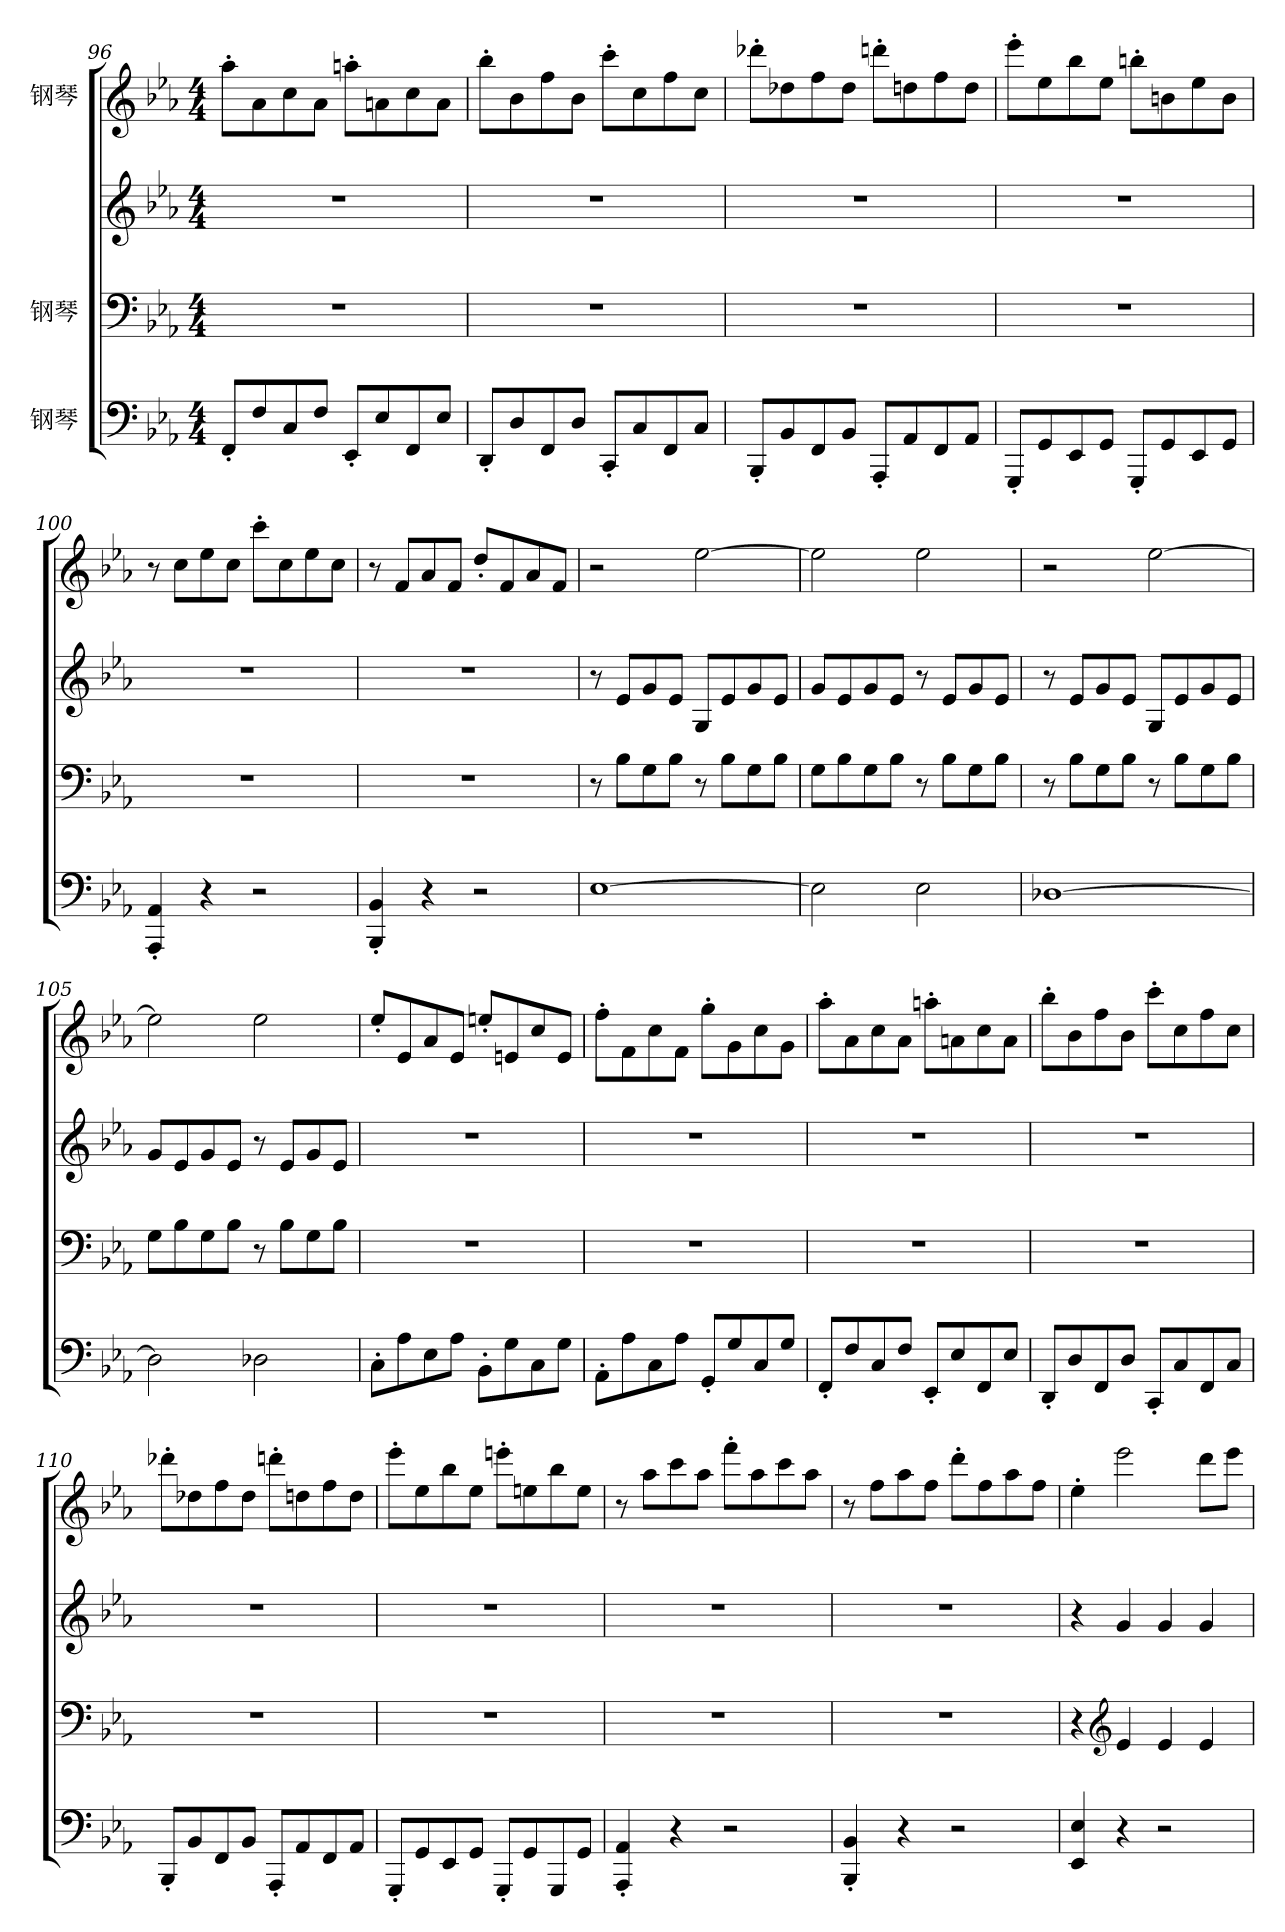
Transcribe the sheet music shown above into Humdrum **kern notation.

**kern	**kern	**kern	**kern
*part3	*part2	*part2	*part1
*staff4	*staff3	*staff2	*staff1
*I"钢琴	*I"钢琴	*	*I"钢琴
*clefF4	*clefF4	*clefG2	*clefG2
*k[b-e-a-]	*k[b-e-a-]	*k[b-e-a-]	*k[b-e-a-]
*M4/4	*M4/4	*M4/4	*M4/4
*MM302	*MM302	*MM302	*MM302
=96	=96	=96	=96
8FF'/L	1r	1r	8aa-'\L
8F/	.	.	8a-\
8C/	.	.	8cc\
8F/J	.	.	8a-\J
*	*	*	*MM304
8EE-'/L	.	.	8aan'\L
8E-/	.	.	8an\
8FF/	.	.	8cc\
8E-/J	.	.	8a\J
!!LO:LB:g=z
=97	=97	=97	=97
*	*	*	*MM306
8DD'/L	1r	1r	8bb-'\L
8D/	.	.	8b-\
8FF/	.	.	8ff\
8D/J	.	.	8b-\J
*	*	*	*MM308
8CC'/L	.	.	8ccc'\L
8C/	.	.	8cc\
8FF/	.	.	8ff\
8C/J	.	.	8cc\J
=98	=98	=98	=98
*	*	*	*MM310
8BBB-'/L	1r	1r	8ddd-X'\L
8BB-/	.	.	8dd-X\
8FF/	.	.	8ff\
8BB-/J	.	.	8dd-\J
*	*	*	*MM314
8AAA-'/L	.	.	8dddn'\L
8AA-/	.	.	8ddn\
8FF/	.	.	8ff\
8AA-/J	.	.	8dd\J
=99	=99	=99	=99
*	*	*	*MM316
8GGG'/L	1r	1r	8eee-'\L
8GG/	.	.	8ee-\
8EE-/	.	.	8bb-\
8GG/J	.	.	8ee-\J
*	*	*	*MM318
8GGG'/L	.	.	8bbn'\L
8GG/	.	.	8bn\
8EE-/	.	.	8ee-\
8GG/J	.	.	8b\J
=100	=100	=100	=100
*	*	*	*MM292
4AAA-/' 4AA-/'	1r	1r	8r
.	.	.	8cc\L
4r	.	.	8ee-\
.	.	.	8cc\J
2r	.	.	8ccc'\L
.	.	.	8cc\
.	.	.	8ee-\
.	.	.	8cc\J
!!LO:PB:g=z
=101	=101	=101	=101
4BBB-/' 4BB-/'	1r	1r	8r
.	.	.	8f/L
4r	.	.	8a-/
.	.	.	8f/J
2r	.	.	8dd'/L
.	.	.	8f/
.	.	.	8a-/
.	.	.	8f/J
=102	=102	=102	=102
*	*	*	*MM288
[1E-	8r	8r	2r
.	8B-\L	8e-/L	.
.	8G\	8g/	.
.	8B-\J	8e-/J	.
.	8r	8G/L	[2ee-\
.	8B-\L	8e-/	.
.	8G\	8g/	.
.	8B-\J	8e-/J	.
=103	=103	=103	=103
2E-\]	8G\L	8g/L	2ee-\]
.	8B-\	8e-/	.
.	8G\	8g/	.
.	8B-\J	8e-/J	.
2E-\	8r	8r	2ee-\
.	8B-\L	8e-/L	.
.	8G\	8g/	.
.	8B-\J	8e-/J	.
=104	=104	=104	=104
[1D-X	8r	8r	2r
.	8B-\L	8e-/L	.
.	8G\	8g/	.
.	8B-\J	8e-/J	.
.	8r	8G/L	[2ee-\
.	8B-\L	8e-/	.
.	8G\	8g/	.
.	8B-\J	8e-/J	.
=105	=105	=105	=105
2D-\]	8G\L	8g/L	2ee-\]
.	8B-\	8e-/	.
.	8G\	8g/	.
.	8B-\J	8e-/J	.
2D-X\	8r	8r	2ee-\
.	8B-\L	8e-/L	.
.	8G\	8g/	.
.	8B-\J	8e-/J	.
!!LO:LB:g=z
=106	=106	=106	=106
*	*	*	*MM292
8C'\L	1r	1r	8ee-'/L
8A-\	.	.	8e-/
8E-\	.	.	8a-/
8A-\J	.	.	8e-/J
*	*	*	*MM294
8BB-'\L	.	.	8een'/L
8G\	.	.	8en/
8C\	.	.	8cc/
8G\J	.	.	8e/J
=107	=107	=107	=107
*	*	*	*MM296
8AA-'\L	1r	1r	8ff'\L
8A-\	.	.	8f\
8C\	.	.	8cc\
8A-\J	.	.	8f\J
*	*	*	*MM300
8GG'/L	.	.	8gg'\L
8G/	.	.	8g\
8C/	.	.	8cc\
8G/J	.	.	8g\J
=108	=108	=108	=108
*	*	*	*MM302
8FF'/L	1r	1r	8aa-'\L
8F/	.	.	8a-\
8C/	.	.	8cc\
8F/J	.	.	8a-\J
*	*	*	*MM304
8EE-'/L	.	.	8aan'\L
8E-/	.	.	8an\
8FF/	.	.	8cc\
8E-/J	.	.	8a\J
=109	=109	=109	=109
*	*	*	*MM306
8DD'/L	1r	1r	8bb-'\L
8D/	.	.	8b-\
8FF/	.	.	8ff\
8D/J	.	.	8b-\J
*	*	*	*MM308
8CC'/L	.	.	8ccc'\L
8C/	.	.	8cc\
8FF/	.	.	8ff\
8C/J	.	.	8cc\J
!!LO:LB:g=z
=110	=110	=110	=110
*	*	*	*MM310
8BBB-'/L	1r	1r	8ddd-X'\L
8BB-/	.	.	8dd-X\
8FF/	.	.	8ff\
8BB-/J	.	.	8dd-\J
*	*	*	*MM314
8AAA-'/L	.	.	8dddn'\L
8AA-/	.	.	8ddn\
8FF/	.	.	8ff\
8AA-/J	.	.	8dd\J
=111	=111	=111	=111
*	*	*	*MM316
8GGG'/L	1r	1r	8eee-'\L
8GG/	.	.	8ee-\
8EE-/	.	.	8bb-\
8GG/J	.	.	8ee-\J
*	*	*	*MM318
8GGG'/L	.	.	8eeen'\L
8GG/	.	.	8een\
8GGG/	.	.	8bb-\
8GG/J	.	.	8ee\J
=112	=112	=112	=112
*	*	*	*MM284
4AAA-/' 4AA-/'	1r	1r	8r
.	.	.	8aa-\L
4r	.	.	8ccc\
.	.	.	8aa-\J
2r	.	.	8fff'\L
.	.	.	8aa-\
.	.	.	8ccc\
.	.	.	8aa-\J
=113	=113	=113	=113
4BBB-/' 4BB-/'	1r	1r	8r
.	.	.	8ff\L
4r	.	.	8aa-\
.	.	.	8ff\J
2r	.	.	8ddd'\L
.	.	.	8ff\
.	.	.	8aa-\
.	.	.	8ff\J
!!LO:PB:g=z
=114	=114	=114	=114
*	*	*	*MM300
4EE-/ 4E-/	4r	4r	4ee-'\
*	*clefG2	*	*
4r	4e-/	4g/	2eee-\
2r	4e-/	4g/	.
.	4e-/	4g/	8ddd\L
.	.	.	8eee-\J
=	=	=	=
*-	*-	*-	*-
